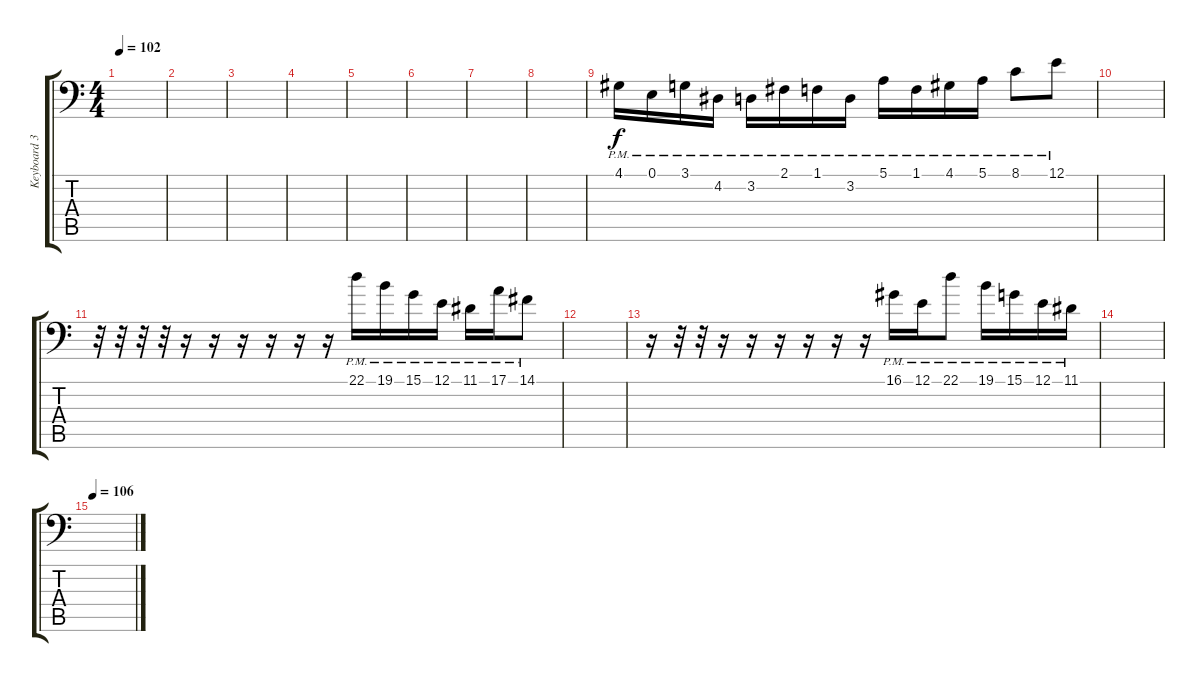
\track ("Keyboard 3" "Keyboard 3") {instrument fx5brightness}
\staff {score tabs}
\tuning (E3 B2 G2 D2 A1 E1) {hide}
\ts (4 4)
\tempo 102
\clef f4
\ks c
|
|
|
|
|
|
|
|
4.1{pm}.16 0.1{pm}.16 3.1{pm}.16 4.2{pm}.16 3.2{pm}.16 2.1{pm}.16 1.1{pm}.16 3.2{pm}.16 5.1{pm}.16 1.1{pm}.16 4.1{pm}.16 5.1{pm}.16 8.1{pm}.8 12.1{pm}.8 |
|
r.32 r.32 r.32 r.32 r.16 r.16 r.16 r.16 r.16 r.16 22.1{pm}.16 19.1{pm}.16 15.1{pm}.16 12.1{pm}.16 11.1{pm}.16 17.1{pm}.16 14.1{pm}.8 |
|
r.16 r.32 r.32 r.16 r.16 r.16 r.16 r.16 r.16 16.1{pm}.16 12.1{pm}.16 22.1{pm}.8 19.1{pm}.16 15.1{pm}.16 12.1{pm}.16 11.1{pm}.16 |
|
\tempo 106
